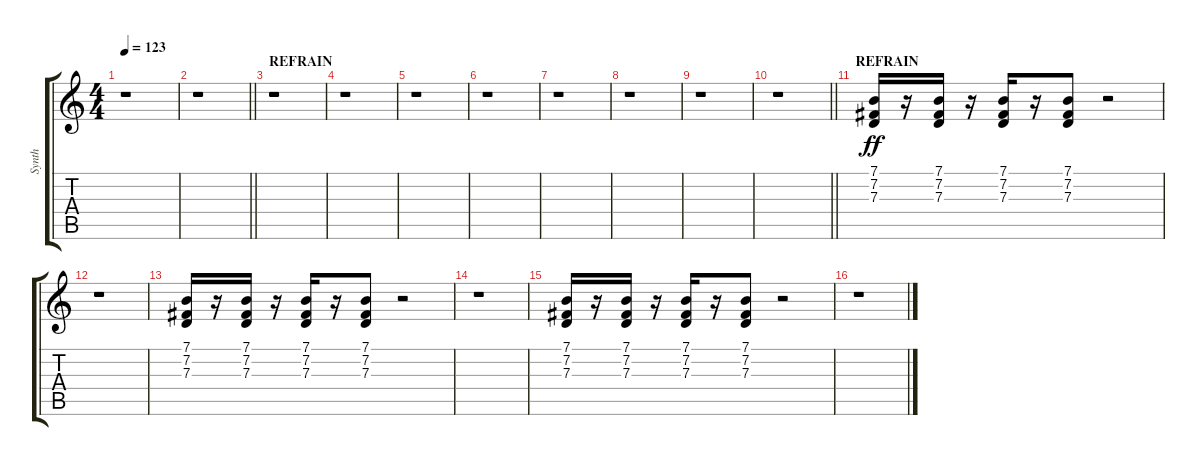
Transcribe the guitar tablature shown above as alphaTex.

\track ("Synth" "Synth") {instrument clavinet}
\staff {score tabs}
\tuning (E4 B3 G3 D3 A2 E2) {hide}
\ts (4 4)
\tempo 123
\clef g2
\ks c
r.1{dy ff} |
\barLineRight lightlight
r.1 |
\section ("" "REFRAIN")
r.1 |
r.1 |
r.1 |
r.1 |
r.1 |
r.1 |
r.1 |
\barLineRight lightlight
r.1 |
\section ("" "REFRAIN")
(7.1 7.2 7.3).16 r.16 (7.1 7.2 7.3).16 r.16 (7.1 7.2 7.3).16 r.16 (7.1 7.2 7.3).8 r.2 |
r.1 |
(7.1 7.2 7.3).16 r.16 (7.1 7.2 7.3).16 r.16 (7.1 7.2 7.3).16 r.16 (7.1 7.2 7.3).8 r.2 |
r.1 |
(7.1 7.2 7.3).16 r.16 (7.1 7.2 7.3).16 r.16 (7.1 7.2 7.3).16 r.16 (7.1 7.2 7.3).8 r.2 |
r.1
